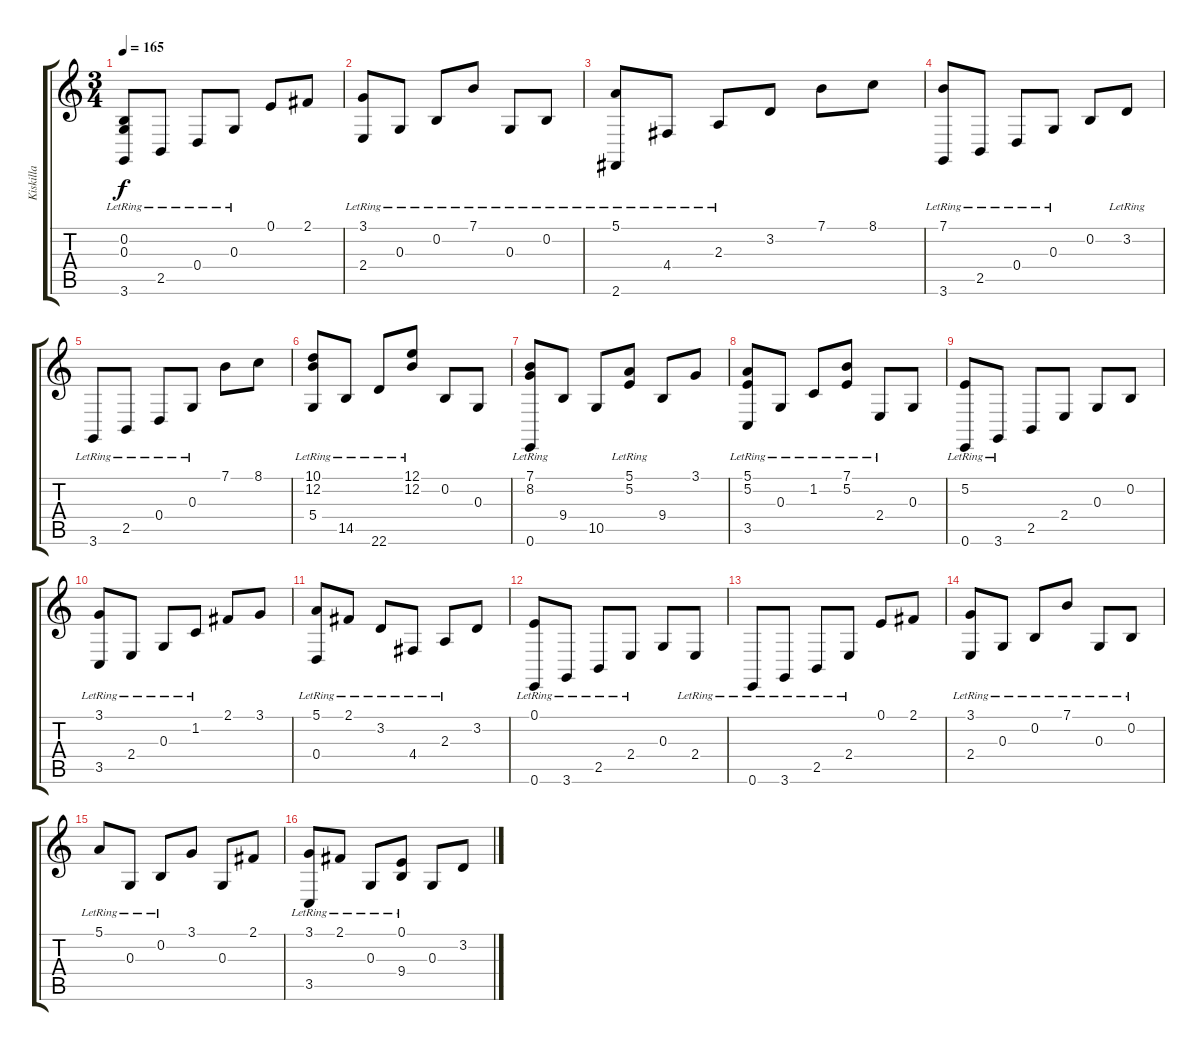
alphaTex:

\track ("Kiskilla" "Kiskilla") {instrument acousticgrandpiano}
\staff {score tabs}
\tuning (E4 B3 G3 D3 A2 E2) {hide}
\ts (3 4)
\tempo 165
\clef g2
\ks c
(0.2{lr} 0.3{lr} 3.6{lr}).8{dy f} 2.5{lr}.8 0.4{lr}.8 0.3{lr}.8 0.1.8 2.1.8 |
(3.1{lr} 2.4{lr}).8 0.3{lr}.8 0.2{lr}.8 7.1{lr}.8 0.3{lr}.8 0.2{lr}.8 |
(5.1{lr} 2.6{lr}).8 4.4{lr}.8 2.3{lr}.8 3.2.8 7.1.8 8.1.8 |
(7.1{lr} 3.6).8 2.5{lr}.8 0.4{lr}.8 0.3{lr}.8 0.2.8 3.2{lr}.8 |
3.6{lr}.8 2.5{lr}.8 0.4{lr}.8 0.3{lr}.8 7.1.8 8.1.8 |
(10.1{lr} 12.2 5.4{lr}).8 14.5{lr}.8 22.6{lr}.8 (12.1{lr} 12.2).8 0.2.8 0.3.8 |
(7.1{lr} 8.2{lr} 0.6{lr}).8 9.4.8 10.5.8 (5.1{lr} 5.2{lr}).8 9.4.8 3.1.8 |
(5.1{lr} 5.2{lr} 3.5{lr}).8 0.3{lr}.8 1.2{lr}.8 (7.1{lr} 5.2{lr}).8 2.4{lr}.8 0.3.8 |
(5.2{lr} 0.6{lr}).8 3.6{lr}.8 2.5.8 2.4.8 0.3.8 0.2.8 |
(3.1{lr} 3.5{lr}).8 2.4{lr}.8 0.3{lr}.8 1.2{lr}.8 2.1.8 3.1.8 |
(5.1 0.4{lr}).8 2.1{lr}.8 3.2{lr}.8 4.4{lr}.8 2.3{lr}.8 3.2.8 |
(0.1{lr} 0.6{lr}).8 3.6{lr}.8 2.5{lr}.8 2.4{lr}.8 0.3.8 2.4{lr}.8 |
0.6{lr}.8 3.6{lr}.8 2.5{lr}.8 2.4{lr}.8 0.1.8 2.1.8 |
(3.1{lr} 2.4{lr}).8 0.3{lr}.8 0.2{lr}.8 7.1{lr}.8 0.3{lr}.8 0.2{lr}.8 |
5.1{lr}.8 0.3{lr}.8 0.2{lr}.8 3.1.8 0.3.8 2.1.8 |
(3.1 3.5{lr}).8 2.1{lr}.8 0.3{lr}.8 (0.1{lr} 9.4{lr}).8 0.3.8 3.2.8
